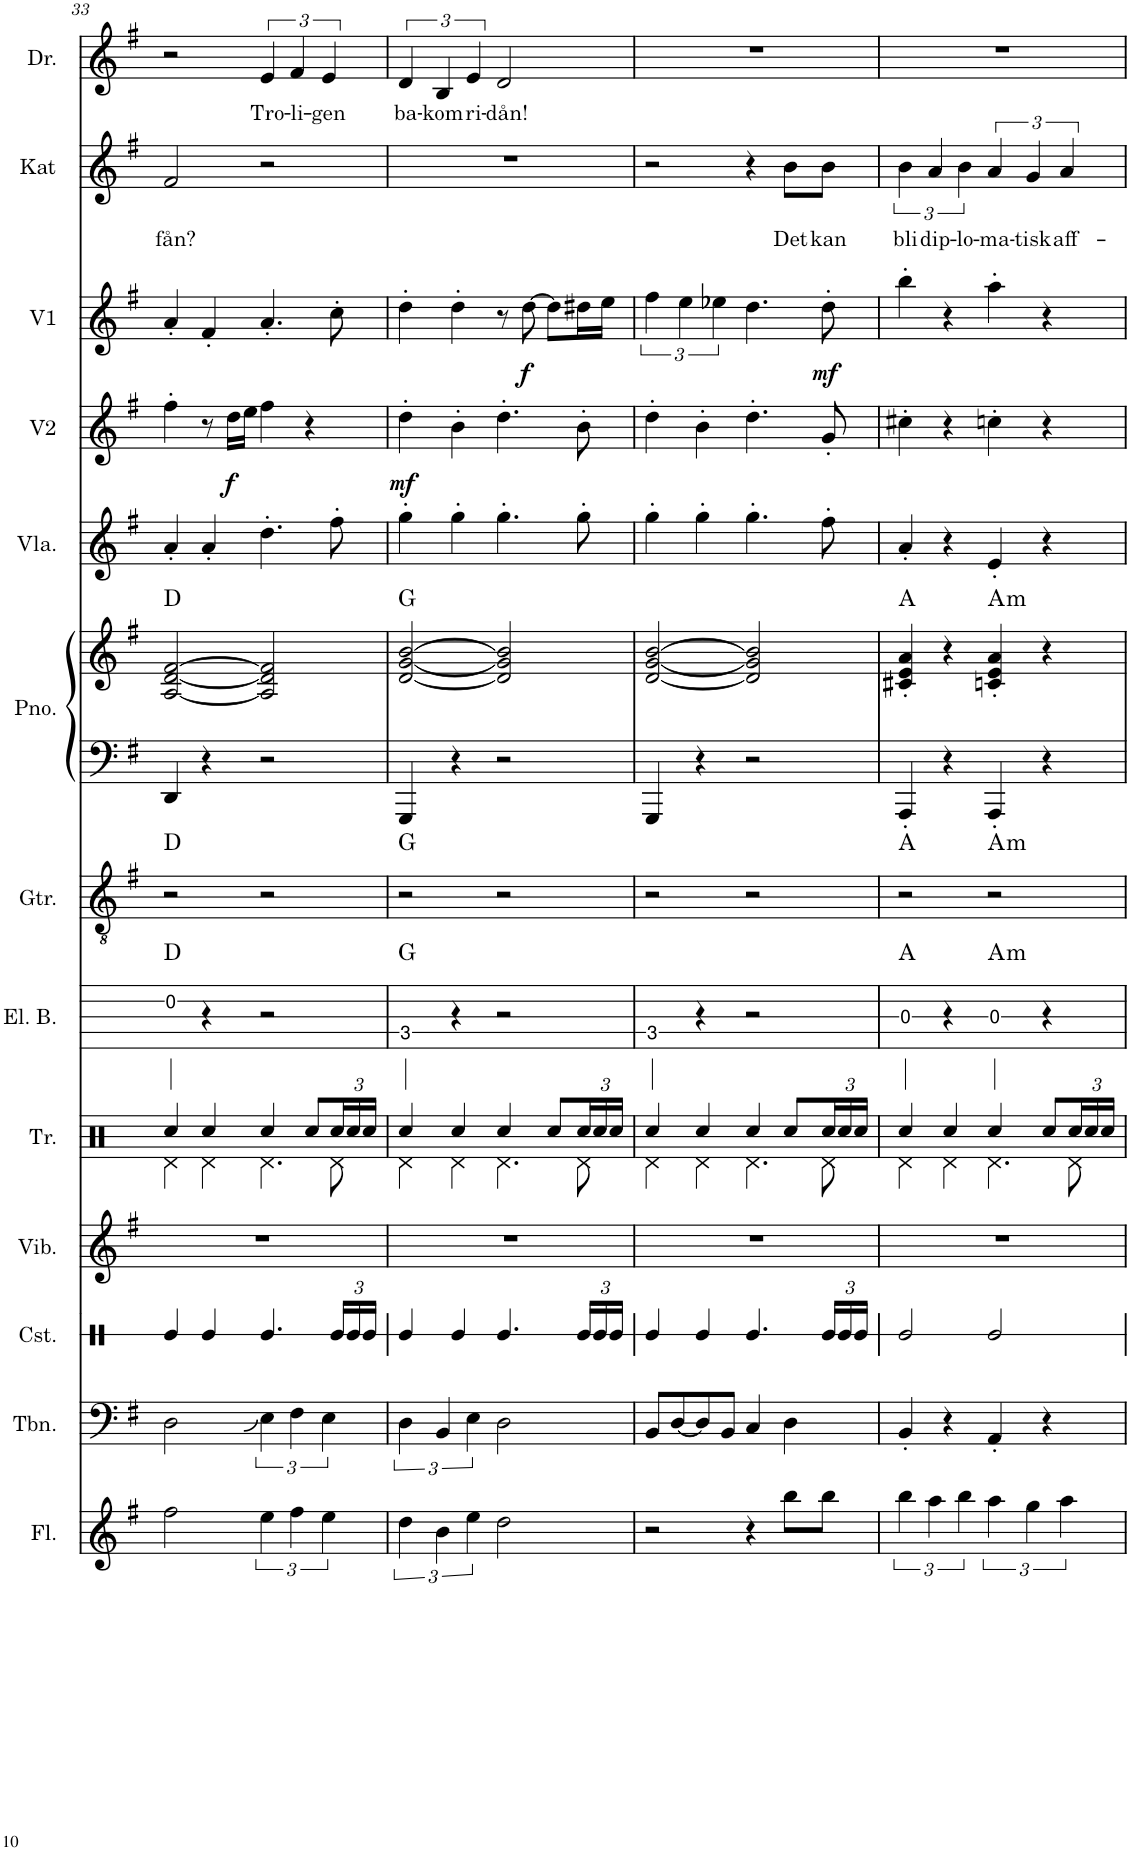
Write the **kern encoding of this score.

**kern	**kern	**kern	**kern	**kern	**kern	**harte	**kern	**harte	**kern	**kern	**harte	**kern	**kern	**dynam	**kern	**dynam	**kern	**text	**kern	**text
*part13	*part12	*part11	*part10	*part9	*part8	*part8	*part7	*part7	*part6	*part6	*part6	*part5	*part4	*part4	*part3	*part3	*part2	*part2	*part1	*part1
*staff14	*staff13	*staff12	*staff11	*staff10	*staff9	*	*staff8	*	*staff7	*staff6	*	*staff5	*staff4	*staff4	*staff3	*staff3	*staff2	*staff2	*staff1	*staff1
*I"Flute	*I"Trombone	*I"Castanets	*I"Vibraphone	*I"Trummor	*I"5-str. Electric Bass	*	*I"Gitarr	*	*I"Piano	*	*	*I"Viola	*I"Violin 2	*	*I"Violin 1	*	*I"Kat (Humla)	*	*I"Drake (Pling)	*
*I'Fl.	*I'Tbn.	*I'Cst.	*I'Vib.	*I'Tr.	*I'El. B.	*	*I'Gtr.	*	*I'Pno.	*	*	*I'Vla.	*I'V2	*	*I'V1	*	*I'Kat	*	*I'Dr.	*
!!LO:PB:g=z
*clefG2	*clefF4	*clefX	*clefG2	*clefX	*	*	*clefGv2	*	*clefF4	*clefG2	*	*clefG2	*clefG2	*	*clefG2	*	*clefG2	*	*clefG2	*
*	*	*	*	*	*Trd7c12	*	*	*	*	*	*	*	*	*	*	*	*	*	*	*
*k[f#]	*k[f#]	*k[]	*k[f#]	*k[]	*k[f#]	*	*k[f#]	*	*k[f#]	*k[f#]	*	*k[f#]	*k[f#]	*	*k[f#]	*	*k[f#]	*	*k[f#]	*
*M4/4	*M4/4	*M4/4	*M4/4	*M4/4	*M4/4	*	*M4/4	*	*M4/4	*M4/4	*	*M4/4	*M4/4	*	*M4/4	*	*M4/4	*	*M4/4	*
=33	=33	=33	=33	=33	=33	=33	=33	=33	=33	=33	=33	=33	=33	=33	=33	=33	=33	=33	=33	=33
*	*	*	*	*^	*	*	*	*	*	*	*	*	*	*	*	*	*	*	*	*
!	!	!	!	!	!	!	!	!	!	!	!	!	!	!	!	!	!	!	!LO:LY:b	!	!
2ff#\	2D\	4Re/	1r	4Rcc/	4Rd\	4D\	D:maj	2r	D:maj	4DD/	[2A/ [2d/ [2f#/	D:maj	4a'/	4ff#'\	.	4a'/	.	2f#/	fån?	2r	.
.	.	4Re/	.	4Rcc/	4Rd\	4r	.	.	.	4r	.	.	4a'/	8r	.	4f#'/	.	.	.	.	.
!	!	!	!	!	!	!	!	!	!	!	!	!	!	!	!LO:DY:b	!	!	!	!	!	!
.	.	.	.	.	.	.	.	.	.	.	.	.	.	16dd\LL	f	.	.	.	.	.	.
.	.	.	.	.	.	.	.	.	.	.	.	.	.	16ee\JJ	.	.	.	.	.	.	.
!	!	!	!	!	!	!	!	!	!	!	!	!	!	!	!	!	!	!	!	!	!LO:LY:b
6ee\	6E\	4.Re/	.	4Rcc/	4.Rd\	2r	.	2r	.	2r	2A/] 2d/] 2f#/]	.	4.dd'\	4ff#\	.	4.a'/	.	2r	.	6e/	Tro-
!	!	!	!	!	!	!	!	!	!	!	!	!	!	!	!	!	!	!	!	!	!LO:LY:b
6ff#\	6F#\	.	.	.	.	.	.	.	.	.	.	.	.	.	.	.	.	.	.	6f#/	-li-
.	.	.	.	8Rcc/L	.	.	.	.	.	.	.	.	.	4r	.	.	.	.	.	.	.
!	!	!	!	!	!	!	!	!	!	!	!	!	!	!	!	!	!	!	!	!	!LO:LY:b
6ee\	6E\	.	.	.	.	.	.	.	.	.	.	.	.	.	.	.	.	.	.	6e/	-gen
*	*	*Xbrackettup	*	*Xbrackettup	*	*	*	*	*	*	*	*	*	*	*	*	*	*	*	*	*
.	.	24Re/LL	.	24Rcc/L	8Rd\	.	.	.	.	.	.	.	8ff#'\	.	.	8cc'\	.	.	.	.	.
.	.	24Re/	.	24Rcc/	.	.	.	.	.	.	.	.	.	.	.	.	.	.	.	.	.
.	.	24Re/JJ	.	24Rcc/JJ	.	.	.	.	.	.	.	.	.	.	.	.	.	.	.	.	.
=34	=34	=34	=34	=34	=34	=34	=34	=34	=34	=34	=34	=34	=34	=34	=34	=34	=34	=34	=34	=34	=34
!	!	!	!	!	!	!	!	!	!	!	!	!	!	!	!LO:DY:b	!	!	!	!	!	!LO:LY:b
6dd\	6D\	4Re/	1r	4Rcc/	4Rd\	4GG\	G:maj	2r	G:maj	4GGG/	[2d/ [2g/ [2b/	G:maj	4gg'\	4dd'\	mf	4dd'\	.	1r	.	6d/	ba-
!	!	!	!	!	!	!	!	!	!	!	!	!	!	!	!	!	!	!	!	!	!LO:LY:b
6b\	6BB/	.	.	.	.	.	.	.	.	.	.	.	.	.	.	.	.	.	.	6B/	-kom
.	.	4Re/	.	4Rcc/	4Rd\	4r	.	.	.	4r	.	.	4gg'\	4b'\	.	4dd'\	.	.	.	.	.
!	!	!	!	!	!	!	!	!	!	!	!	!	!	!	!	!	!	!	!	!	!LO:LY:b
6ee\	6E\	.	.	.	.	.	.	.	.	.	.	.	.	.	.	.	.	.	.	6e/	ri-
!	!	!	!	!	!	!	!	!	!	!	!	!	!	!	!	!	!	!	!	!	!LO:LY:b
2dd\	2D\	4.Re/	.	4Rcc/	4.Rd\	2r	.	2r	.	2r	2d/] 2g/] 2b/]	.	4.gg'\	4.dd'\	.	8r	.	.	.	2d/	-dån!
!	!	!	!	!	!	!	!	!	!	!	!	!	!	!	!	!	!LO:DY:b	!	!	!	!
.	.	.	.	.	.	.	.	.	.	.	.	.	.	.	.	[8dd\	f	.	.	.	.
.	.	.	.	8Rcc/L	.	.	.	.	.	.	.	.	.	.	.	8dd\L]	.	.	.	.	.
.	.	24Re/LL	.	24Rcc/L	8Rd\	.	.	.	.	.	.	.	8gg'\	8b'\	.	16dd#X\L	.	.	.	.	.
.	.	24Re/	.	24Rcc/	.	.	.	.	.	.	.	.	.	.	.	.	.	.	.	.	.
.	.	.	.	.	.	.	.	.	.	.	.	.	.	.	.	16ee\JJ	.	.	.	.	.
.	.	24Re/JJ	.	24Rcc/JJ	.	.	.	.	.	.	.	.	.	.	.	.	.	.	.	.	.
=35	=35	=35	=35	=35	=35	=35	=35	=35	=35	=35	=35	=35	=35	=35	=35	=35	=35	=35	=35	=35	=35
2r	8BB/L	4Re/	1r	4Rcc/	4Rd\	4GG\	.	2r	.	4GGG/	[2d/ [2g/ [2b/	.	4gg'\	4dd'\	.	6ff#\	.	2r	.	1r	.
.	[8D/	.	.	.	.	.	.	.	.	.	.	.	.	.	.	.	.	.	.	.	.
.	.	.	.	.	.	.	.	.	.	.	.	.	.	.	.	6ee\	.	.	.	.	.
.	8D/]	4Re/	.	4Rcc/	4Rd\	4r	.	.	.	4r	.	.	4gg'\	4b'\	.	.	.	.	.	.	.
.	.	.	.	.	.	.	.	.	.	.	.	.	.	.	.	6ee-X\	.	.	.	.	.
.	8BB/J	.	.	.	.	.	.	.	.	.	.	.	.	.	.	.	.	.	.	.	.
4r	4C/	4.Re/	.	4Rcc/	4.Rd\	2r	.	2r	.	2r	2d/] 2g/] 2b/]	.	4.gg'\	4.dd'\	.	4.dd\	.	4r	.	.	.
!	!	!	!	!	!	!	!	!	!	!	!	!	!	!	!	!	!	!	!LO:LY:b	!	!
8bb\L	4D\	.	.	8Rcc/L	.	.	.	.	.	.	.	.	.	.	.	.	.	8b\L	Det	.	.
!	!	!	!	!	!	!	!	!	!	!	!	!	!	!	!	!	!LO:DY:b	!	!LO:LY:b	!	!
8bb\J	.	24Re/LL	.	24Rcc/L	8Rd\	.	.	.	.	.	.	.	8ff#'\	8g'/	.	8dd'\	mf	8b\J	kan	.	.
.	.	24Re/	.	24Rcc/	.	.	.	.	.	.	.	.	.	.	.	.	.	.	.	.	.
.	.	24Re/JJ	.	24Rcc/JJ	.	.	.	.	.	.	.	.	.	.	.	.	.	.	.	.	.
=36	=36	=36	=36	=36	=36	=36	=36	=36	=36	=36	=36	=36	=36	=36	=36	=36	=36	=36	=36	=36	=36
!	!	!	!	!	!	!	!	!	!	!	!	!	!	!	!	!	!	!	!LO:LY:b	!	!
6bb\	4BB'/	2Re/	1r	4Rcc/	4Rd\	4AA\	A:maj	2r	A:maj	4AAA'/	4c#X/' 4e/' 4a/'	A:maj	4a'/	4cc#X'\	.	4bb'\	.	6b\	bli	1r	.
!	!	!	!	!	!	!	!	!	!	!	!	!	!	!	!	!	!	!	!LO:LY:b	!	!
6aa\	.	.	.	.	.	.	.	.	.	.	.	.	.	.	.	.	.	6a/	dip-	.	.
.	4r	.	.	4Rcc/	4Rd\	4r	.	.	.	4r	4r	.	4r	4r	.	4r	.	.	.	.	.
!	!	!	!	!	!	!	!	!	!	!	!	!	!	!	!	!	!	!	!LO:LY:b	!	!
6bb\	.	.	.	.	.	.	.	.	.	.	.	.	.	.	.	.	.	6b\	-lo-	.	.
!	!	!	!	!	!	!	!LO:H:kt=m	!	!LO:H:kt=m	!	!	!LO:H:kt=m	!	!	!	!	!	!	!LO:LY:b	!	!
6aa\	4AA'/	2Re/	.	4Rcc/	4.Rd\	4AA\	A:min	2r	A:min	4AAA'/	4cn/' 4e/' 4a/'	A:min	4e'/	4ccn'\	.	4aa'\	.	6a/	-ma-	.	.
!	!	!	!	!	!	!	!	!	!	!	!	!	!	!	!	!	!	!	!LO:LY:b	!	!
6gg\	.	.	.	.	.	.	.	.	.	.	.	.	.	.	.	.	.	6g/	-tisk	.	.
.	4r	.	.	8Rcc/L	.	4r	.	.	.	4r	4r	.	4r	4r	.	4r	.	.	.	.	.
!	!	!	!	!	!	!	!	!	!	!	!	!	!	!	!	!	!	!	!LO:LY:b	!	!
6aa\	.	.	.	.	.	.	.	.	.	.	.	.	.	.	.	.	.	6a/	aff-	.	.
.	.	.	.	24Rcc/L	8Rd\	.	.	.	.	.	.	.	.	.	.	.	.	.	.	.	.
.	.	.	.	24Rcc/	.	.	.	.	.	.	.	.	.	.	.	.	.	.	.	.	.
.	.	.	.	24Rcc/JJ	.	.	.	.	.	.	.	.	.	.	.	.	.	.	.	.	.
*	*	*	*	*v	*v	*	*	*	*	*	*	*	*	*	*	*	*	*	*	*	*
=	=	=	=	=	=	=	=	=	=	=	=	=	=	=	=	=	=	=	=	=
*-	*-	*-	*-	*-	*-	*-	*-	*-	*-	*-	*-	*-	*-	*-	*-	*-	*-	*-	*-	*-
